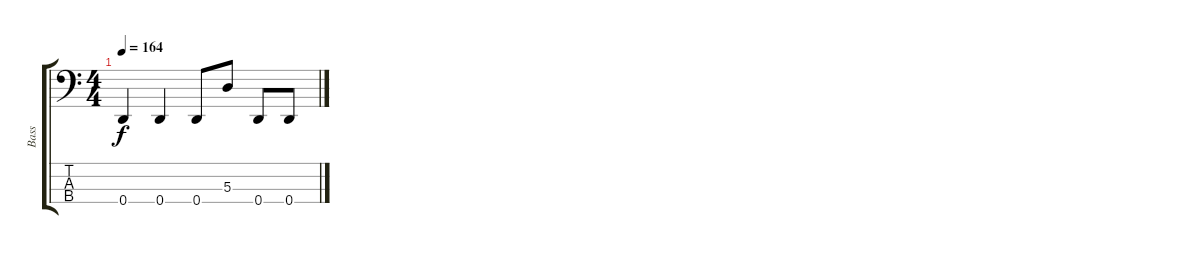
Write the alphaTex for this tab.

\track ("Bass" "Bass") {instrument electricbassfinger}
\staff {score tabs}
\tuning (G2 D2 A1 D1) {hide}
\ts (4 4)
\tempo 164
\clef f4
\ks c
0.4.4{dy f} 0.4.4 0.4.8 5.3.8 0.4.8 0.4.8
